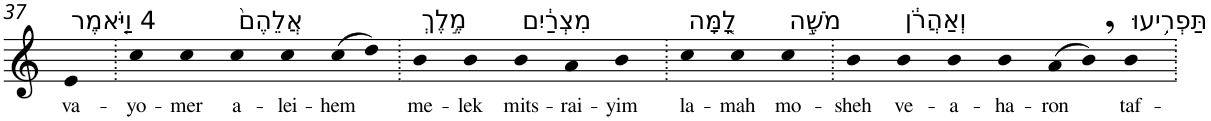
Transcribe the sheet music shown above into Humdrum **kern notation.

**kern	**text
*part1	*part1
*staff1	*staff1
*I"Piano	*
*I'Pno	*
!!LO:PB:g=z
*clefG2	*
*k[]	*
=37	=37
!LO:TX:a:t=4 וַיֹּ֤אמֶר	!
!	!LO:LY:b
4e	va-
=38.	=38.
!	!LO:LY:b
4cc	-yo-
!	!LO:LY:b
4cc	-mer
!LO:TX:a:t=אֲלֵהֶם֙	!
!	!LO:LY:b
4cc	a-
!	!LO:LY:b
4cc	-lei-
!	!LO:LY:b
(>8cc	-hem
8dd)	.
=39.	=39.
!LO:TX:a:t=מֶ֣לֶךְ	!
!	!LO:LY:b
4b	me-
!	!LO:LY:b
4b	-lek
!LO:TX:a:t=מִצְרַ֔יִם	!
!	!LO:LY:b
4b	mits-
!	!LO:LY:b
4a	-rai-
!	!LO:LY:b
4b	-yim
=40.	=40.
!LO:TX:a:t=לָ֚מָּה	!
!	!LO:LY:b
4cc	la-
!	!LO:LY:b
4cc	-mah
!LO:TX:a:t=מֹשֶׁ֣ה	!
!	!LO:LY:b
4cc	mo-
=41.	=41.
!	!LO:LY:b
4b	-sheh
!LO:TX:a:t=וְאַהֲרֹ֔ן	!
!	!LO:LY:b
4b	ve-
!	!LO:LY:b
4b	-a-
!	!LO:LY:b
4b	-ha-
!	!LO:LY:b
(>8a	-ron
8b,)	.
!LO:TX:a:t=תַּפְרִ֥יעוּ	!
!	!LO:LY:b
4b	taf-
=.	=.
*-	*-
